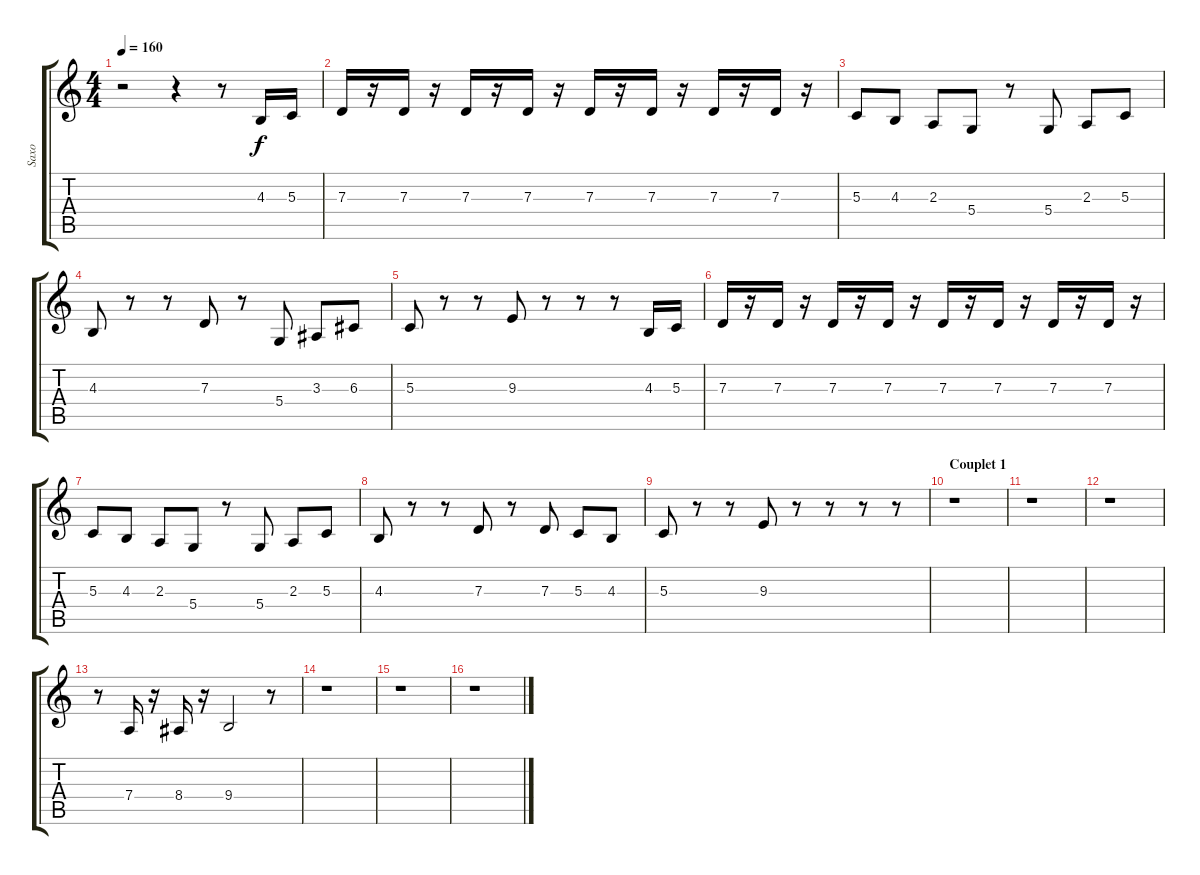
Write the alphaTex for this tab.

\track ("Saxo" "Saxo") {instrument tenorsax}
\staff {score tabs}
\tuning (E4 B3 G3 D3 A2 E2) {hide}
\ts (4 4)
\tempo 160
\clef g2
\ks c
r.2{dy f instrument tenorsax} r.4 r.8 4.3.16 5.3.16 |
7.3.16 r.16 7.3.16 r.16 7.3.16 r.16 7.3.16 r.16 7.3.16 r.16 7.3.16 r.16 7.3.16 r.16 7.3.16 r.16 |
5.3.8 4.3.8 2.3.8 5.4.8 r.8 5.4.8 2.3.8 5.3.8 |
4.3.8 r.8 r.8 7.3.8 r.8 5.4.8 3.3.8 6.3.8 |
5.3.8 r.8 r.8 9.3.8 r.8 r.8 r.8 4.3.16 5.3.16 |
7.3.16 r.16 7.3.16 r.16 7.3.16 r.16 7.3.16 r.16 7.3.16 r.16 7.3.16 r.16 7.3.16 r.16 7.3.16 r.16 |
5.3.8 4.3.8 2.3.8 5.4.8 r.8 5.4.8 2.3.8 5.3.8 |
4.3.8 r.8 r.8 7.3.8 r.8 7.3.8 5.3.8 4.3.8 |
5.3.8 r.8 r.8 9.3.8 r.8 r.8 r.8 r.8 |
\section ("" "Couplet 1")
r.1 |
r.1 |
r.1 |
r.8 7.4.16 r.16 8.4.16 r.16 9.4.2 r.8 |
r.1 |
r.1 |
r.1
